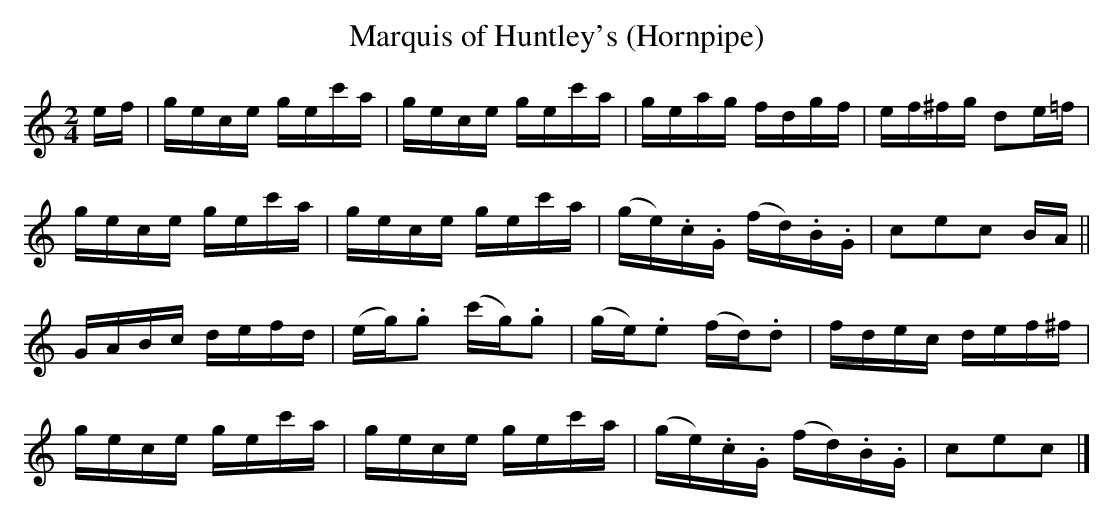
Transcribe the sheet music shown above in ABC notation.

X:1
T:Marquis of Huntley's (Hornpipe)
M:2/4
L:1/8
K:C
e/f/|g/e/c/e/ g/e/c'/a/|g/e/c/e/ g/e/c'/a/|g/e/a/g/ f/d/g/f/|e/f/^f/g/ de/=f/|
g/e/c/e/ g/e/c'/a/|g/e/c/e/ g/e/c'/a/|(g/e/).c/.G/ (f/d/).B/.G/|cec B/A/||
G/A/B/c/ d/e/f/d/|(e/g/).g (c'/g/).g|(g/e/).e (f/d/).d|f/d/e/c/ d/e/f/^f/|
g/e/c/e/ g/e/c'/a/|g/e/c/e/ g/e/c'/a/|(g/e/).c/.G/ (f/d/).B/.G/|cec|]
